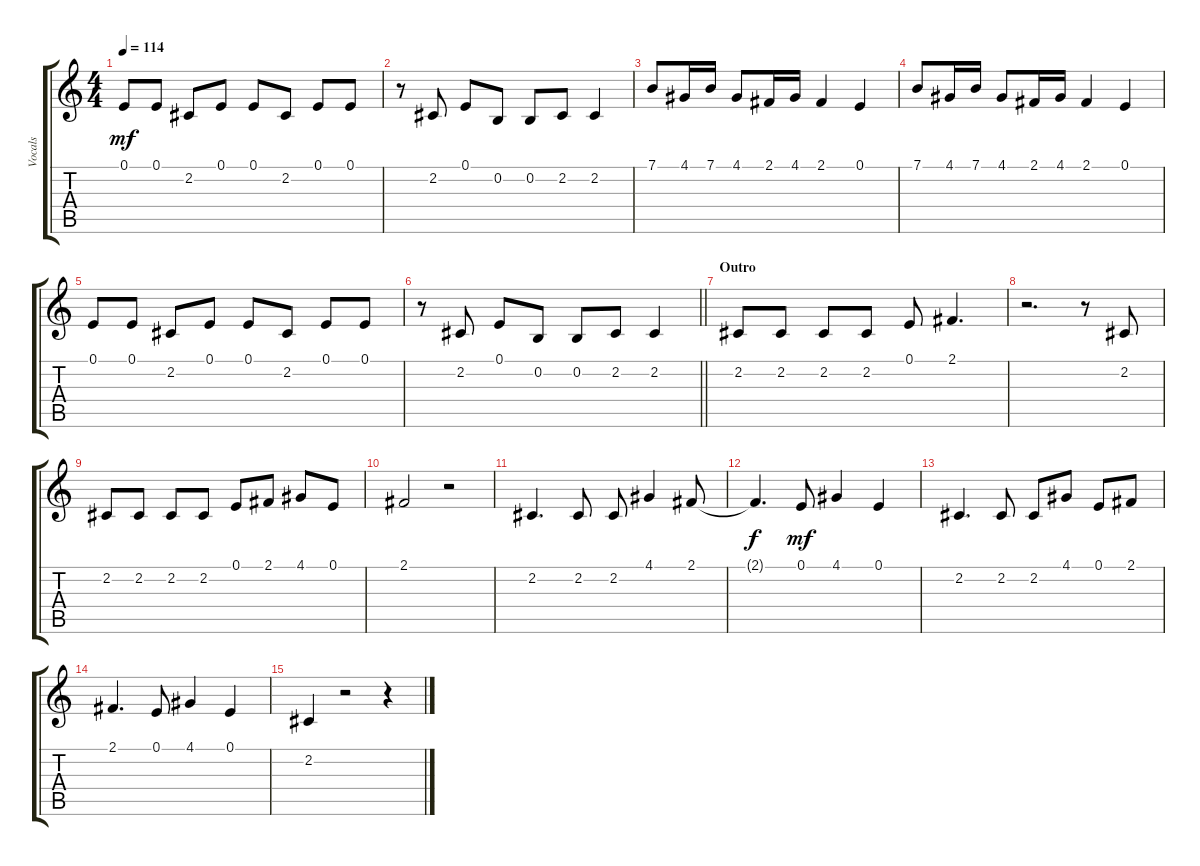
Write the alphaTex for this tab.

\track ("Vocals" "Vocals") {instrument acousticgrandpiano}
\staff {score tabs}
\tuning (E4 B3 G3 D3 A2 E2) {hide}
\ts (4 4)
\tempo 114
\clef g2
\ks c
0.1.8{dy mf} 0.1.8 2.2.8 0.1.8 0.1.8 2.2.8 0.1.8 0.1.8 |
r.8 2.2.8 0.1.8 0.2.8 0.2.8 2.2.8 2.2.4 |
7.1.8 4.1.16 7.1.16 4.1.8 2.1.16 4.1.16 2.1.4 0.1.4 |
7.1.8 4.1.16 7.1.16 4.1.8 2.1.16 4.1.16 2.1.4 0.1.4 |
0.1.8 0.1.8 2.2.8 0.1.8 0.1.8 2.2.8 0.1.8 0.1.8 |
\barLineRight lightlight
r.8 2.2.8 0.1.8 0.2.8 0.2.8 2.2.8 2.2.4 |
\section ("" "Outro")
2.2.8 2.2.8 2.2.8 2.2.8 0.1.8 2.1.4{d} |
r.2{d} r.8 2.2.8 |
2.2.8 2.2.8 2.2.8 2.2.8 0.1.8 2.1.8 4.1.8 0.1.8 |
2.1.2 r.2 |
2.2.4{d} 2.2.8 2.2.8 4.1.4 2.1.8 |
2.1{t}.4{d dy f} 0.1.8{dy mf} 4.1.4 0.1.4 |
2.2.4{d} 2.2.8 2.2.8 4.1.8 0.1.8 2.1.8 |
2.1.4{d} 0.1.8 4.1.4 0.1.4 |
2.2.4 r.2 r.4
